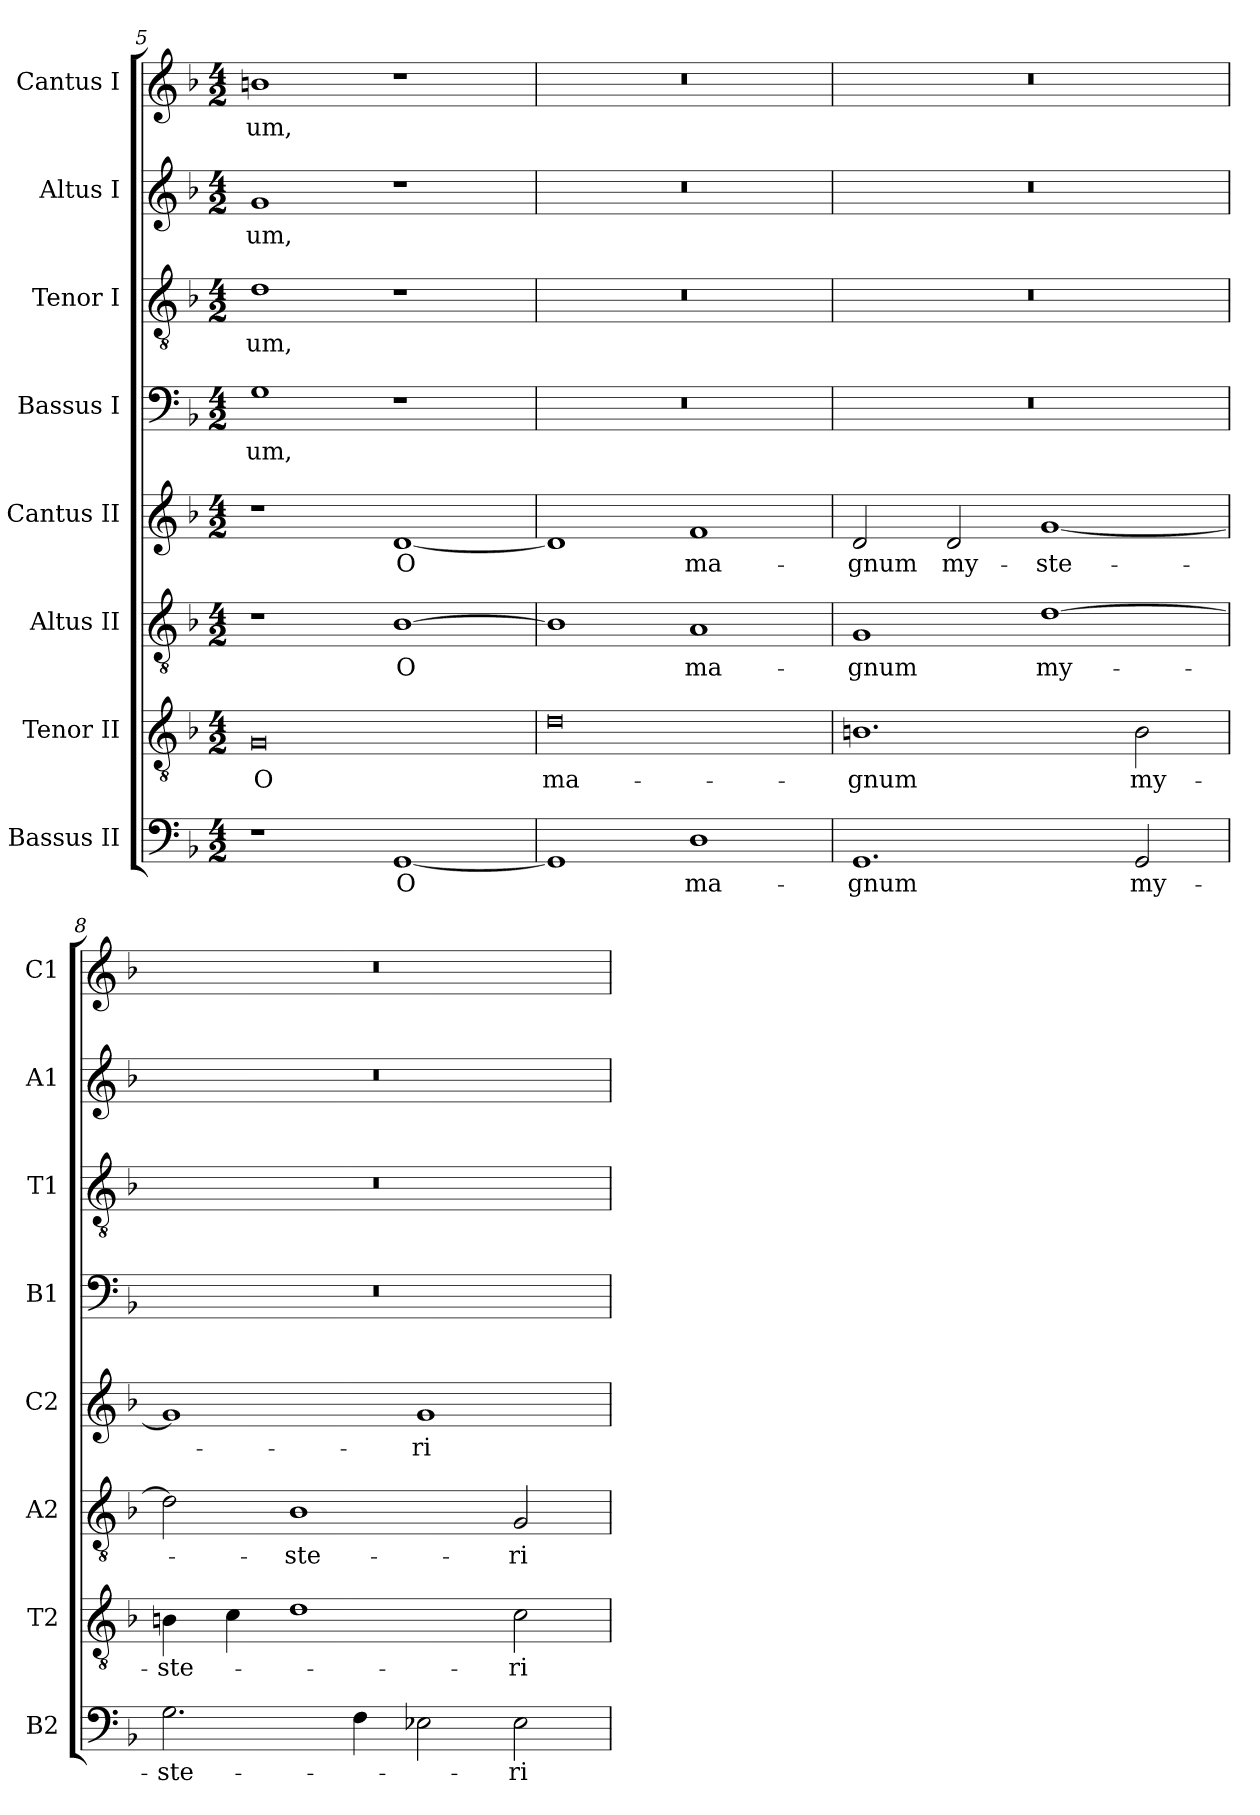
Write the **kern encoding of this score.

**kern	**text	**kern	**text	**kern	**text	**kern	**text	**kern	**text	**kern	**text	**kern	**text	**kern	**text
*part8	*part8	*part7	*part7	*part6	*part6	*part5	*part5	*part4	*part4	*part3	*part3	*part2	*part2	*part1	*part1
*staff8	*staff8	*staff7	*staff7	*staff6	*staff6	*staff5	*staff5	*staff4	*staff4	*staff3	*staff3	*staff2	*staff2	*staff1	*staff1
*I"Bassus II	*	*I"Tenor II	*	*I"Altus II	*	*I"Cantus II	*	*I"Bassus I	*	*I"Tenor I	*	*I"Altus I	*	*I"Cantus I	*
*I'B2	*	*I'T2	*	*I'A2	*	*I'C2	*	*I'B1	*	*I'T1	*	*I'A1	*	*I'C1	*
*clefF4	*	*clefGv2	*	*clefGv2	*	*clefG2	*	*clefF4	*	*clefGv2	*	*clefG2	*	*clefG2	*
*k[b-]	*	*k[b-]	*	*k[b-]	*	*k[b-]	*	*k[b-]	*	*k[b-]	*	*k[b-]	*	*k[b-]	*
*F:	*	*F:	*	*F:	*	*F:	*	*F:	*	*F:	*	*F:	*	*F:	*
*M4/2	*	*M4/2	*	*M4/2	*	*M4/2	*	*M4/2	*	*M4/2	*	*M4/2	*	*M4/2	*
=5	=5	=5	=5	=5	=5	=5	=5	=5	=5	=5	=5	=5	=5	=5	=5
!	!	!	!LO:LY:b	!	!	!	!	!	!LO:LY:b	!	!LO:LY:b	!	!LO:LY:b	!	!LO:LY:b
1r	.	0G	O	1r	.	1r	.	1G	-um,	1d	-um,	1g	-um,	1bn	-um,
!	!LO:LY:b	!	!	!	!LO:LY:b	!	!LO:LY:b	!	!	!	!	!	!	!	!
[1GG	O	.	.	[1B-	O	[1d	O	1r	.	1r	.	1r	.	1r	.
=6	=6	=6	=6	=6	=6	=6	=6	=6	=6	=6	=6	=6	=6	=6	=6
!	!	!	!LO:LY:b	!	!	!	!	!	!	!	!	!	!	!	!
1GG]	.	0d	ma-	1B-]	.	1d]	.	0r	.	0r	.	0r	.	0r	.
!	!LO:LY:b	!	!	!	!LO:LY:b	!	!LO:LY:b	!	!	!	!	!	!	!	!
1D	ma-	.	.	1A	ma-	1f	ma-	.	.	.	.	.	.	.	.
=7	=7	=7	=7	=7	=7	=7	=7	=7	=7	=7	=7	=7	=7	=7	=7
!	!LO:LY:b	!	!LO:LY:b	!	!LO:LY:b	!	!LO:LY:b	!	!	!	!	!	!	!	!
1.GG	-gnum	1.Bn	-gnum	1G	-gnum	2d/	-gnum	0r	.	0r	.	0r	.	0r	.
!	!	!	!	!	!	!	!LO:LY:b	!	!	!	!	!	!	!	!
.	.	.	.	.	.	2d/	my-	.	.	.	.	.	.	.	.
!	!	!	!	!	!LO:LY:b	!	!LO:LY:b	!	!	!	!	!	!	!	!
.	.	.	.	[1d	my-	[1g	-ste-	.	.	.	.	.	.	.	.
!	!LO:LY:b	!	!LO:LY:b	!	!	!	!	!	!	!	!	!	!	!	!
2GG/	my-	2B\	my-	.	.	.	.	.	.	.	.	.	.	.	.
=8	=8	=8	=8	=8	=8	=8	=8	=8	=8	=8	=8	=8	=8	=8	=8
!	!LO:LY:b	!	!LO:LY:b	!	!	!	!	!	!	!	!	!	!	!	!
2.G\	-ste-	4Bn\	-ste-	2d\]	.	1g]	.	0r	.	0r	.	0r	.	0r	.
.	.	4c\	.	.	.	.	.	.	.	.	.	.	.	.	.
!	!	!	!	!	!LO:LY:b	!	!	!	!	!	!	!	!	!	!
.	.	1d	.	1B-	-ste-	.	.	.	.	.	.	.	.	.	.
4F\	.	.	.	.	.	.	.	.	.	.	.	.	.	.	.
!	!	!	!	!	!	!	!LO:LY:b	!	!	!	!	!	!	!	!
2E-X\	.	.	.	.	.	1g	-ri-	.	.	.	.	.	.	.	.
!	!LO:LY:b	!	!LO:LY:b	!	!LO:LY:b	!	!	!	!	!	!	!	!	!	!
2E-\	-ri-	2c\	-ri-	2G/	-ri-	.	.	.	.	.	.	.	.	.	.
=	=	=	=	=	=	=	=	=	=	=	=	=	=	=	=
*-	*-	*-	*-	*-	*-	*-	*-	*-	*-	*-	*-	*-	*-	*-	*-
